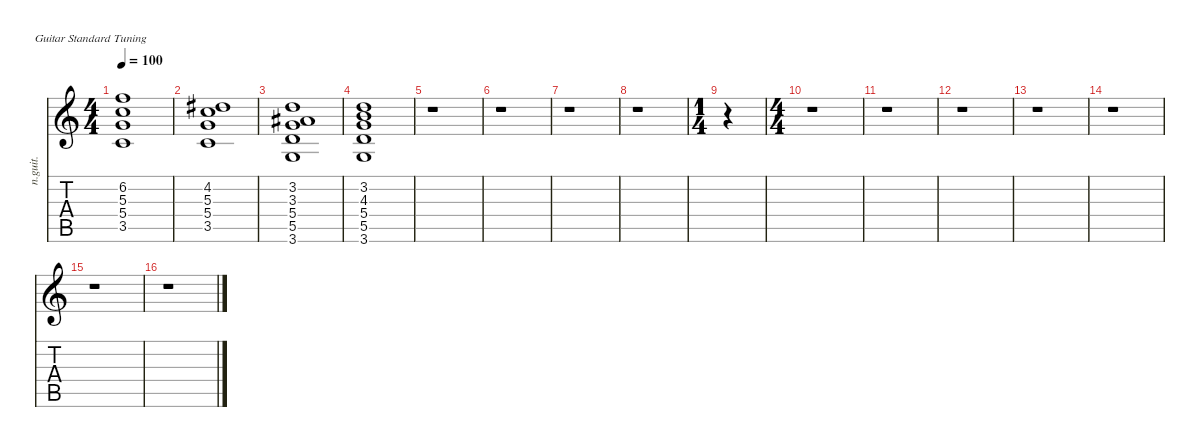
\defaultSystemsLayout 4
\hideDynamics
\bracketExtendMode nobrackets
\otherSystemsTrackNameOrientation horizontal
\track ("fotis" "n.guit.") {instrument acousticguitarnylon}
\staff {score tabs}
\tuning (E4 B3 G3 D3 A2 E2)
\ts (4 4)
\tempo 100
\clef g2
\ks c
(6.2 5.3 5.4 3.5).1{dy f beam Up} |
(4.2{acc #} 5.3 5.4 3.5).1{beam Up} |
(3.2 3.3{acc #} 5.4 5.5 3.6).1{beam Up} |
(3.2 4.3 5.4 5.5 3.6).1{beam Up} |
r.1{beam Down} |
r.1{beam Down} |
r.1{beam Down} |
r.1{beam Down} |
\ts (1 4)
r.4{beam Down} |
\ts (4 4)
r.1{beam Down} |
r.1{beam Down} |
r.1{beam Down} |
r.1{beam Down} |
r.1{beam Down} |
r.1{beam Down} |
r.1{beam Down}
